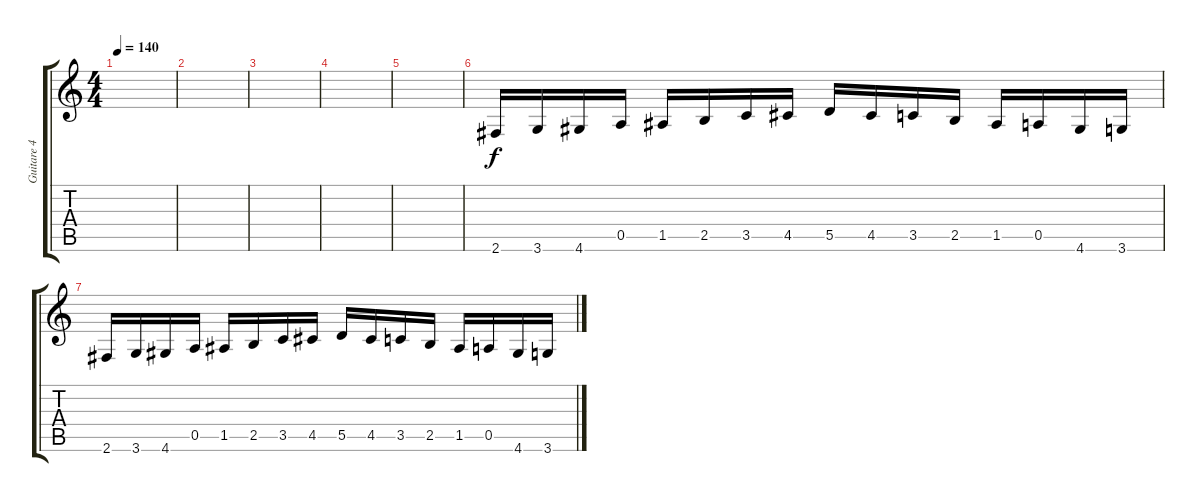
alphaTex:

\track ("Guitare 4" "Guitare 4") {instrument electricguitarmuted}
\staff {score tabs}
\tuning (E4 B3 G3 D3 A2 E2) {hide}
\ts (4 4)
\tempo 140
\clef g2
\ks c
|
|
|
|
|
2.6.16 3.6.16 4.6.16 0.5.16 1.5.16 2.5.16 3.5.16 4.5.16 5.5.16 4.5.16 3.5.16 2.5.16 1.5.16 0.5.16 4.6.16 3.6.16 |
2.6.16 3.6.16 4.6.16 0.5.16 1.5.16 2.5.16 3.5.16 4.5.16 5.5.16 4.5.16 3.5.16 2.5.16 1.5.16 0.5.16 4.6.16 3.6.16
